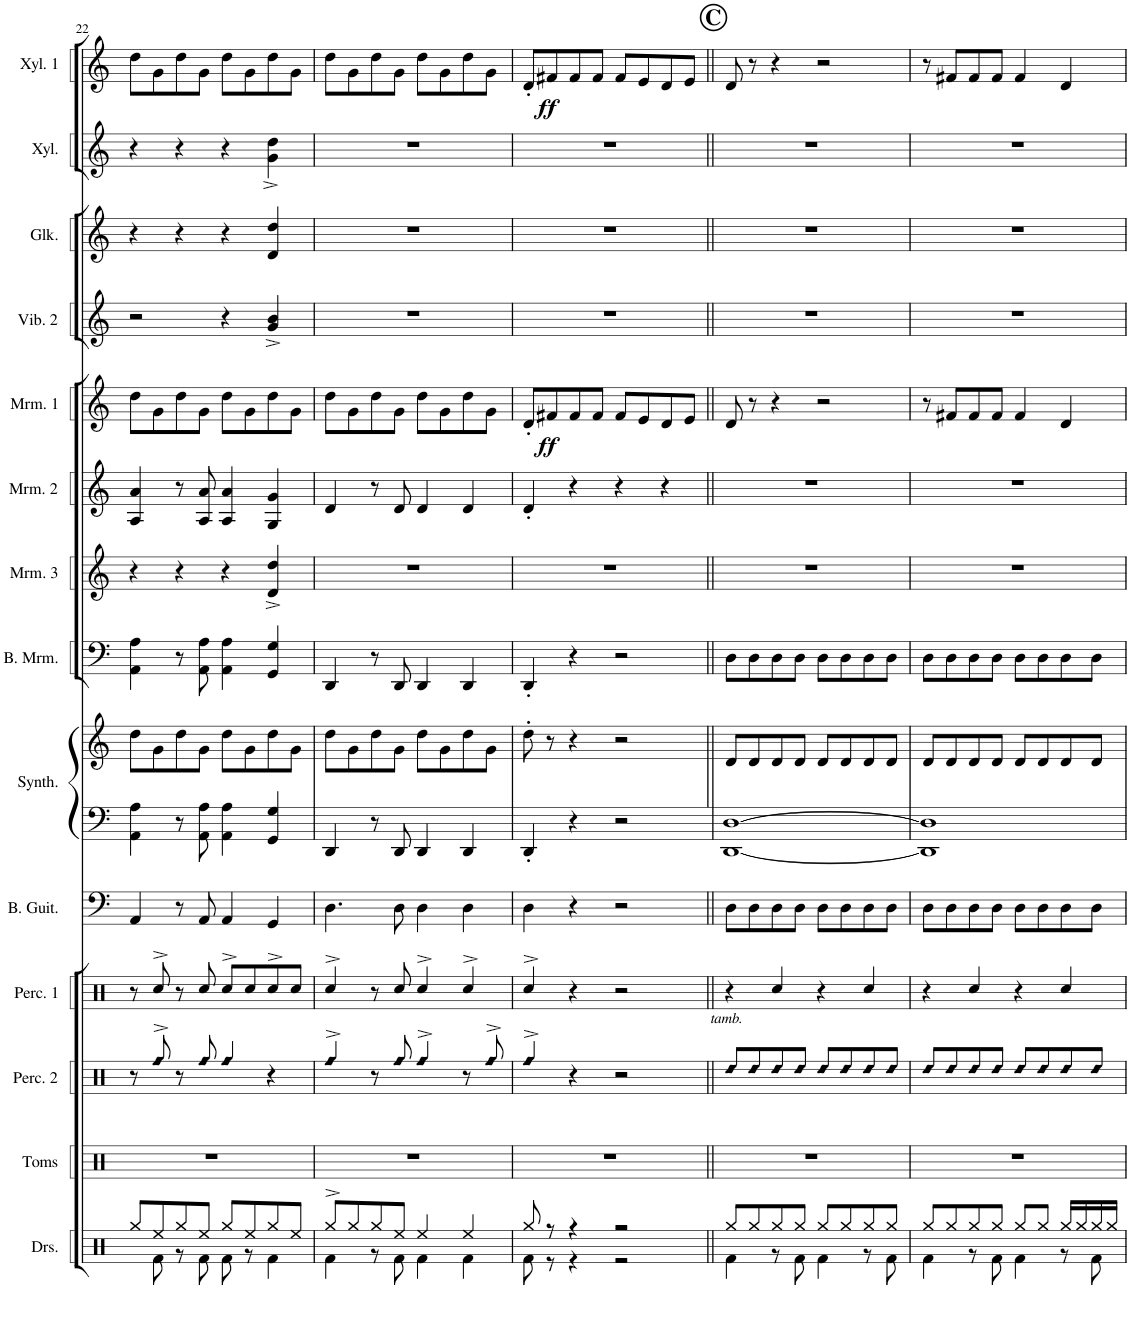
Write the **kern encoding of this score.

**kern	**kern	**kern	**kern	**kern	**kern	**kern	**kern	**kern	**kern	**kern	**dynam	**kern	**kern	**kern	**kern	**dynam
*part14	*part13	*part12	*part11	*part10	*part9	*part9	*part8	*part7	*part6	*part5	*part5	*part4	*part3	*part2	*part1	*part1
*staff15	*staff14	*staff13	*staff12	*staff11	*staff10	*staff9	*staff8	*staff7	*staff6	*staff5	*staff5	*staff4	*staff3	*staff2	*staff1	*staff1
*I"Drumset	*I"Tom Toms	*I"Percussion 2	*I"Percussion 1	*I"Bass Guitar	*I"Square Synthesizer	*	*I"Bass Marimba	*I"Marimba 3	*I"Marimba 2	*I"Marimba 1	*	*I"Vibraphone 2	*I"Vibraphone 1	*I"Xylophone 2	*I"Xylophone 1	*
*I'Drs.	*I'Toms	*I'Perc. 2	*I'Perc. 1	*I'B. Guit.	*I'Synth.	*	*I'B. Mrm.	*I'Mrm. 3	*I'Mrm. 2	*I'Mrm. 1	*	*I'Vib. 2	*I'Vib. 1	*I'Xyl.	*I'Xyl. 1	*
!!LO:PB:g=z
*clefX	*clefX	*clefX	*clefX	*clefF4	*clefF4	*clefG2	*clefF4	*clefG2	*clefG2	*clefG2	*	*clefG2	*clefG2	*clefG2	*clefG2	*
*	*	*	*	*Trd7c12	*	*	*	*	*	*	*	*	*Trd-14c-24	*Trd-7c-12	*Trd-7c-12	*
*k[]	*k[]	*k[]	*k[]	*k[]	*k[]	*k[]	*k[]	*k[]	*k[]	*k[]	*	*k[]	*k[]	*k[]	*k[]	*
*M4/4	*M4/4	*M4/4	*M4/4	*M4/4	*M4/4	*M4/4	*M4/4	*M4/4	*M4/4	*M4/4	*	*M4/4	*M4/4	*M4/4	*M4/4	*
=22	=22	=22	=22	=22	=22	=22	=22	=22	=22	=22	=22	=22	=22	=22	=22	=22
*^	*	*	*	*	*	*	*	*	*	*	*	*	*	*	*	*
8Rgg/L	8ryy	1r	8r	8r	4AA/	4AA\ 4A\	8dd\L	4AA\ 4A\	4r	4A/ 4a/	8dd\L	.	2r	4r	4r	8dd\L	.
!	!	!	!LO:N:head=diamond	!	!	!	!	!	!	!	!	!	!	!	!	!	!
8Ree/	8Rf\	.	8Rff^>/	8Rcc^>/	.	.	8g\	.	.	.	8g\	.	.	.	.	8g\	.
8Rgg/	8r	.	8r	8r	8r	8r	8dd\	8r	4r	8r	8dd\	.	.	4r	4r	8dd\	.
!	!	!	!LO:N:head=diamond	!	!	!	!	!	!	!	!	!	!	!	!	!	!
8Ree/J	8Rf\	.	8Rff/	8Rcc/	8AA/	8AA\ 8A\	8g\J	8AA\ 8A\	.	8A/ 8a/	8g\J	.	.	.	.	8g\J	.
!	!	!	!LO:N:head=diamond	!	!	!	!	!	!	!	!	!	!	!	!	!	!
8Rgg/L	8Rf\	.	4Rff/	8Rcc^>/L	4AA/	4AA\ 4A\	8dd\L	4AA\ 4A\	4r	4A/ 4a/	8dd\L	.	4r	4r	4r	8dd\L	.
8Ree/	8r	.	.	8Rcc/	.	.	8g\	.	.	.	8g\	.	.	.	.	8g\	.
8Rgg/	4Rf\	.	4r	8Rcc^>/	4GG/	4GG/ 4G/	8dd\	4GG/ 4G/	4d/^ 4dd/^	4G/ 4g/	8dd\	.	4g/^ 4b/^	4d/ 4dd/	4g\^< 4dd\^<	8dd\	.
8Ree/J	.	.	.	8Rcc/J	.	.	8g\J	.	.	.	8g\J	.	.	.	.	8g\J	.
=23	=23	=23	=23	=23	=23	=23	=23	=23	=23	=23	=23	=23	=23	=23	=23	=23	=23
!	!	!	!LO:N:head=diamond	!	!	!	!	!	!	!	!	!	!	!	!	!	!
8Rgg^/L	4Rf\	1r	4Rff^>/	4Rcc^>/	4.D\	4DD/	8dd\L	4DD/	1r	4d/	8dd\L	.	1r	1r	1r	8dd\L	.
8Rgg/	.	.	.	.	.	.	8g\	.	.	.	8g\	.	.	.	.	8g\	.
8Rgg/	8r	.	8r	8r	.	8r	8dd\	8r	.	8r	8dd\	.	.	.	.	8dd\	.
!	!	!	!LO:N:head=diamond	!	!	!	!	!	!	!	!	!	!	!	!	!	!
8Ree/J	8Rf\	.	8Rff/	8Rcc/	8D\	8DD/	8g\J	8DD/	.	8d/	8g\J	.	.	.	.	8g\J	.
!	!	!	!LO:N:head=diamond	!	!	!	!	!	!	!	!	!	!	!	!	!	!
4Ree/	4Rf\	.	4Rff^>/	4Rcc^>/	4D\	4DD/	8dd\L	4DD/	.	4d/	8dd\L	.	.	.	.	8dd\L	.
.	.	.	.	.	.	.	8g\	.	.	.	8g\	.	.	.	.	8g\	.
4Ree/	4Rf\	.	8r	4Rcc^>/	4D\	4DD/	8dd\	4DD/	.	4d/	8dd\	.	.	.	.	8dd\	.
!	!	!	!LO:N:head=diamond	!	!	!	!	!	!	!	!	!	!	!	!	!	!
.	.	.	8Rff^>/	.	.	.	8g\J	.	.	.	8g\J	.	.	.	.	8g\J	.
=24	=24	=24	=24	=24	=24	=24	=24	=24	=24	=24	=24	=24	=24	=24	=24	=24	=24
!	!	!	!LO:N:head=diamond	!	!	!	!	!	!	!	!	!	!	!	!	!	!
8Rgg/	8Rf\	1r	4Rff^>/	4Rcc^>/	4D\	4DD'/	8dd'\	4DD'/	1r	4d'/	8d'/L	.	1r	1r	1r	8d'/L	.
!	!	!	!	!	!	!	!	!	!	!	!	!LO:DY:b	!	!	!	!	!LO:DY:b
8r	8r	.	.	.	.	.	8r	.	.	.	8f#X/	ff	.	.	.	8f#X/	ff
4r	4r	.	4r	4r	4r	4r	4r	4r	.	4r	8f#/	.	.	.	.	8f#/	.
.	.	.	.	.	.	.	.	.	.	.	8f#/J	.	.	.	.	8f#/J	.
2r	2r	.	2r	2r	2r	2r	2r	2r	.	4r	8f#/L	.	.	.	.	8f#/L	.
.	.	.	.	.	.	.	.	.	.	.	8e/	.	.	.	.	8e/	.
.	.	.	.	.	.	.	.	.	.	4r	8d/	.	.	.	.	8d/	.
.	.	.	.	.	.	.	.	.	.	.	8e/J	.	.	.	.	8e/J	.
!!LO:REH:place=s1:a:B:cj:enc=circle:fs=14:t=C
=25||	=25||	=25||	=25||	=25||	=25||	=25||	=25||	=25||	=25||	=25||	=25||	=25||	=25||	=25||	=25||	=25||	=25||
!	!	!	!LO:TX:a:i:t=tamb.	!	!	!	!	!	!	!	!	!	!	!	!	!	!
!	!	!	!LO:N:head=diamond	!	!	!	!	!	!	!	!	!	!	!	!	!	!
8Rgg/L	4Rf\	1r	8Rdd/L	4r	8D\L	[1DD [1D	8d/L	8D\L	1r	1r	8d/	.	1r	1r	1r	8d/	.
!	!	!	!LO:N:head=diamond	!	!	!	!	!	!	!	!	!	!	!	!	!	!
8Rgg/	.	.	8Rdd/	.	8D\	.	8d/	8D\	.	.	8r	.	.	.	.	8r	.
!	!	!	!LO:N:head=diamond	!	!	!	!	!	!	!	!	!	!	!	!	!	!
8Rgg/	8r	.	8Rdd/	4Rcc/	8D\	.	8d/	8D\	.	.	4r	.	.	.	.	4r	.
!	!	!	!LO:N:head=diamond	!	!	!	!	!	!	!	!	!	!	!	!	!	!
8Rgg/J	8Rf\	.	8Rdd/J	.	8D\J	.	8d/J	8D\J	.	.	.	.	.	.	.	.	.
!	!	!	!LO:N:head=diamond	!	!	!	!	!	!	!	!	!	!	!	!	!	!
8Rgg/L	4Rf\	.	8Rdd/L	4r	8D\L	.	8d/L	8D\L	.	.	2r	.	.	.	.	2r	.
!	!	!	!LO:N:head=diamond	!	!	!	!	!	!	!	!	!	!	!	!	!	!
8Rgg/	.	.	8Rdd/	.	8D\	.	8d/	8D\	.	.	.	.	.	.	.	.	.
!	!	!	!LO:N:head=diamond	!	!	!	!	!	!	!	!	!	!	!	!	!	!
8Rgg/	8r	.	8Rdd/	4Rcc/	8D\	.	8d/	8D\	.	.	.	.	.	.	.	.	.
!	!	!	!LO:N:head=diamond	!	!	!	!	!	!	!	!	!	!	!	!	!	!
8Rgg/J	8Rf\	.	8Rdd/J	.	8D\J	.	8d/J	8D\J	.	.	.	.	.	.	.	.	.
=26	=26	=26	=26	=26	=26	=26	=26	=26	=26	=26	=26	=26	=26	=26	=26	=26	=26
!	!	!	!LO:N:head=diamond	!	!	!	!	!	!	!	!	!	!	!	!	!	!
8Rgg/L	4Rf\	1r	8Rdd/L	4r	8D\L	1DD] 1D]	8d/L	8D\L	1r	1r	8r	.	1r	1r	1r	8r	.
!	!	!	!LO:N:head=diamond	!	!	!	!	!	!	!	!	!	!	!	!	!	!
8Rgg/	.	.	8Rdd/	.	8D\	.	8d/	8D\	.	.	8f#X/L	.	.	.	.	8f#X/L	.
!	!	!	!LO:N:head=diamond	!	!	!	!	!	!	!	!	!	!	!	!	!	!
8Rgg/	8r	.	8Rdd/	4Rcc/	8D\	.	8d/	8D\	.	.	8f#/	.	.	.	.	8f#/	.
!	!	!	!LO:N:head=diamond	!	!	!	!	!	!	!	!	!	!	!	!	!	!
8Rgg/J	8Rf\	.	8Rdd/J	.	8D\J	.	8d/J	8D\J	.	.	8f#/J	.	.	.	.	8f#/J	.
!	!	!	!LO:N:head=diamond	!	!	!	!	!	!	!	!	!	!	!	!	!	!
8Rgg/L	4Rf\	.	8Rdd/L	4r	8D\L	.	8d/L	8D\L	.	.	4f#/	.	.	.	.	4f#/	.
!	!	!	!LO:N:head=diamond	!	!	!	!	!	!	!	!	!	!	!	!	!	!
8Rgg/J	.	.	8Rdd/	.	8D\	.	8d/	8D\	.	.	.	.	.	.	.	.	.
!	!	!	!LO:N:head=diamond	!	!	!	!	!	!	!	!	!	!	!	!	!	!
16Rgg/LL	8r	.	8Rdd/	4Rcc/	8D\	.	8d/	8D\	.	.	4d/	.	.	.	.	4d/	.
16Rgg/	.	.	.	.	.	.	.	.	.	.	.	.	.	.	.	.	.
!	!	!	!LO:N:head=diamond	!	!	!	!	!	!	!	!	!	!	!	!	!	!
16Rgg/	8Rf\	.	8Rdd/J	.	8D\J	.	8d/J	8D\J	.	.	.	.	.	.	.	.	.
16Rgg/JJ	.	.	.	.	.	.	.	.	.	.	.	.	.	.	.	.	.
*v	*v	*	*	*	*	*	*	*	*	*	*	*	*	*	*	*	*
=	=	=	=	=	=	=	=	=	=	=	=	=	=	=	=	=
*-	*-	*-	*-	*-	*-	*-	*-	*-	*-	*-	*-	*-	*-	*-	*-	*-
